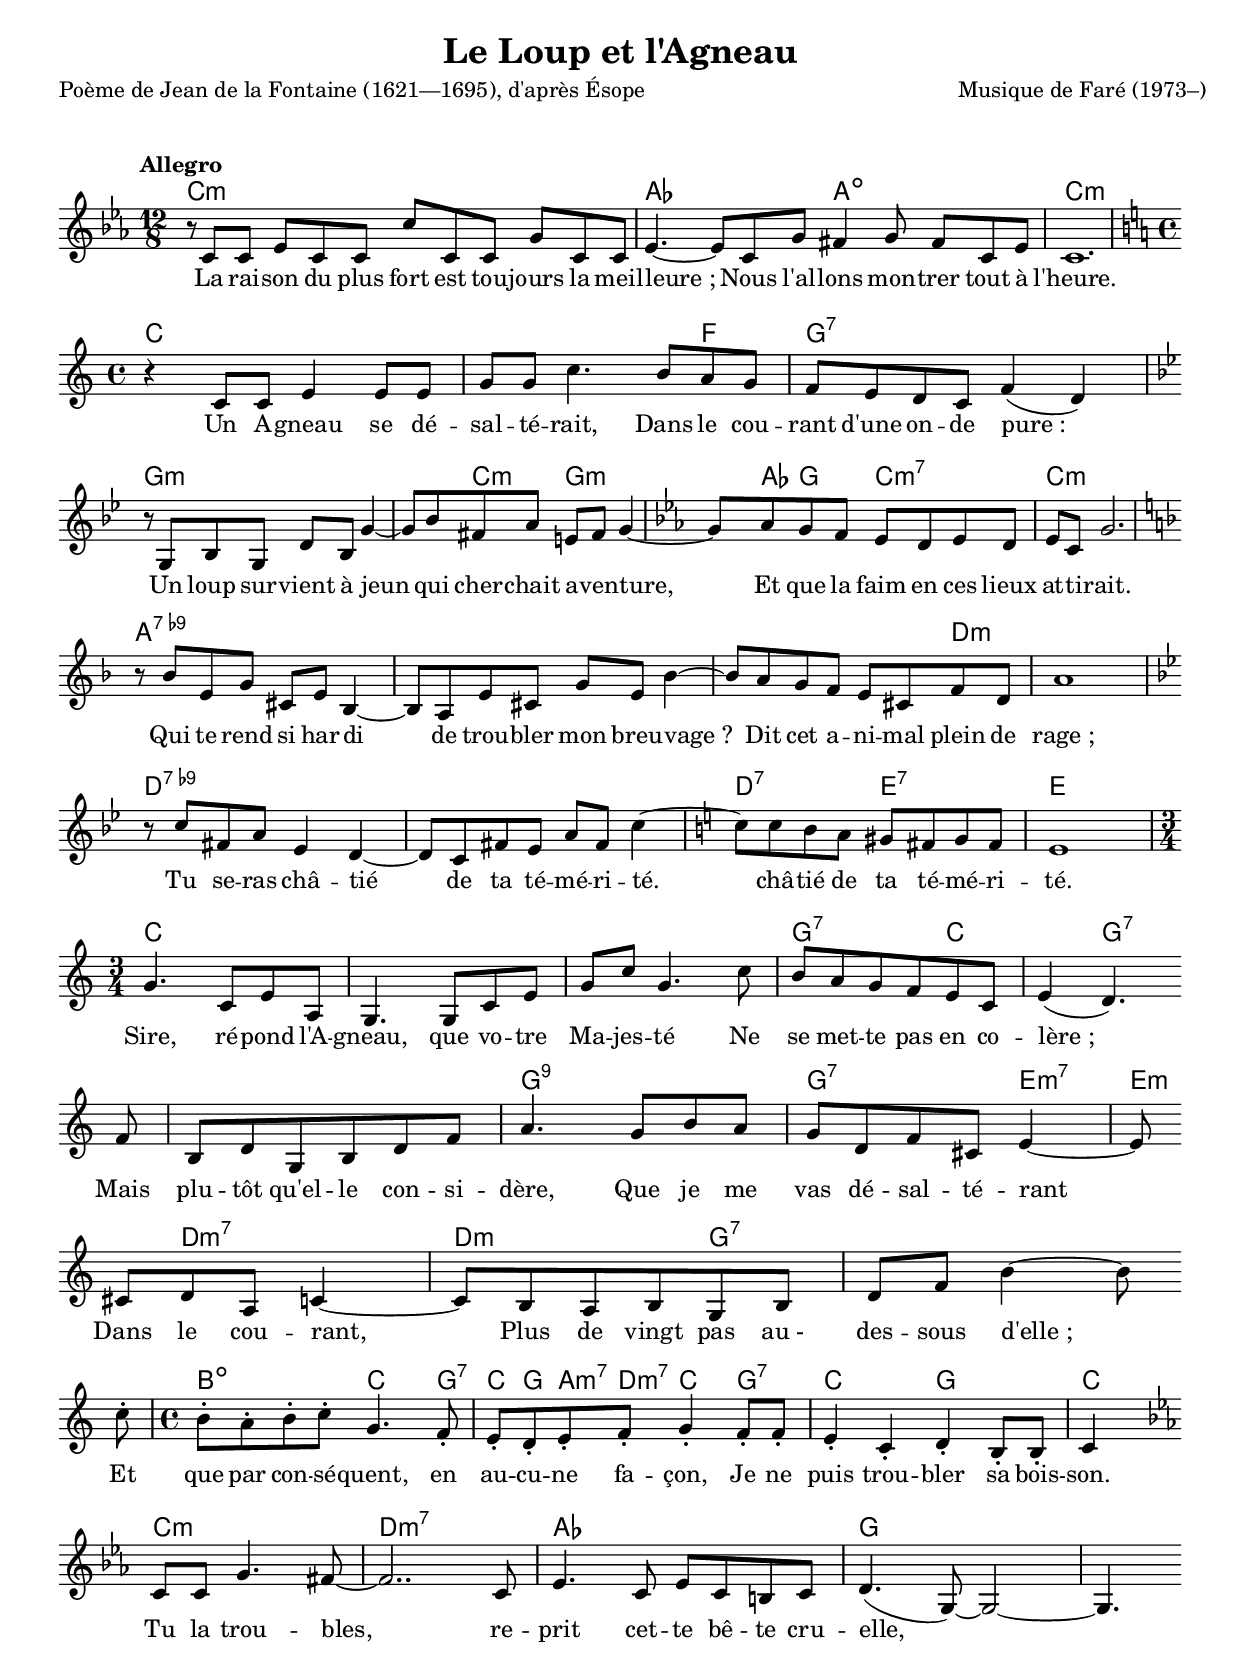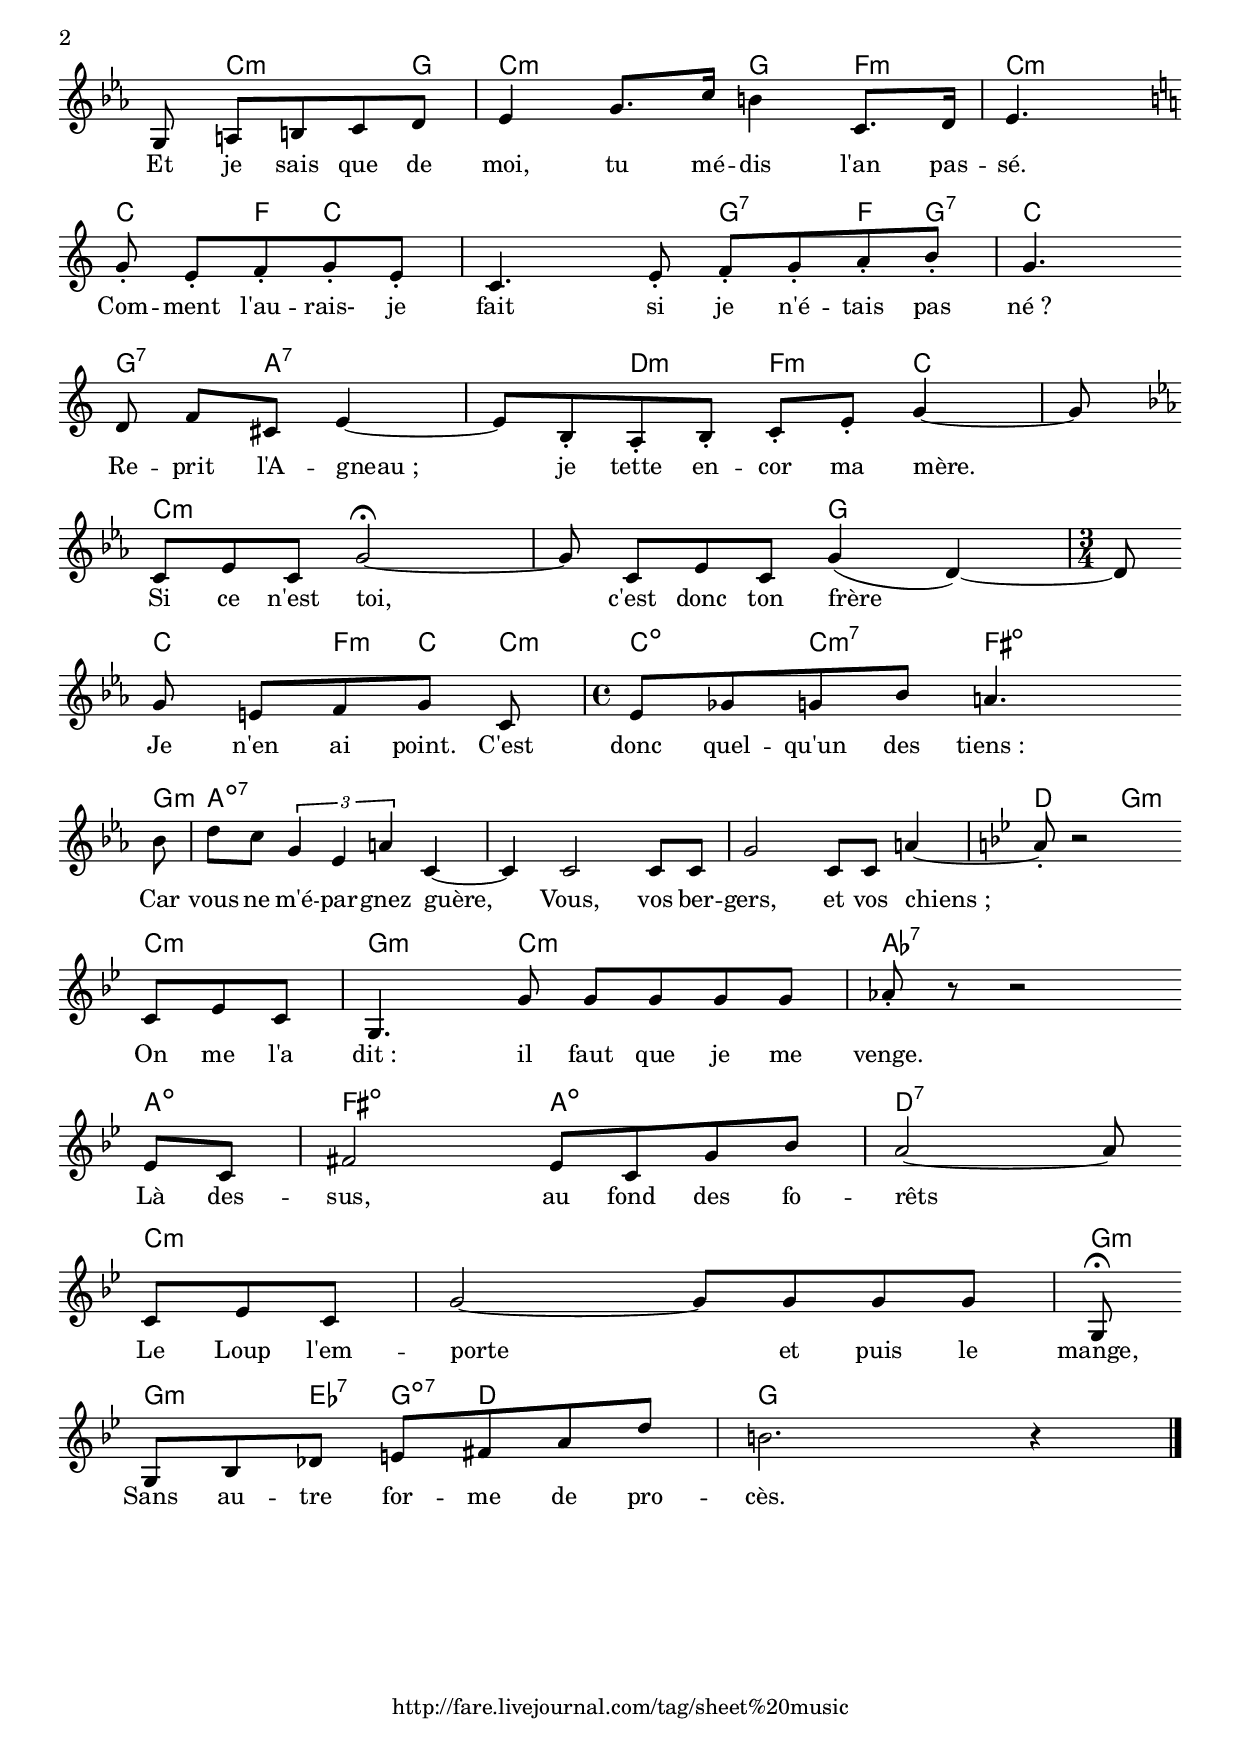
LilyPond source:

\version "2.18.2"

\paper{
    system-system-spacing = #'((basic-distance . 10) (padding . 2))
    between-system-space = 1\cm
    between-system-padding = #1
    ragged-bottom=##f
    ragged-last-bottom=##t
    indent = 0\cm
}
#(set-global-staff-size 19)

\header{
  title = "Le Loup et l'Agneau"
  poet = "Poème de Jean de la Fontaine (1621—1695), d'après Ésope" % paru en 1668
  composer = "Musique de Faré (1973–)"
  % tagline = "http://fare.livejournal.com/XXX.html"
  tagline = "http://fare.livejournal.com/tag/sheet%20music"
}

harmonies = \chordmode {
  c1.:m | aes2. a2.:dim | c1.:m |
  c1 | c2. f4 | g1:7 |
  g:m | g4:m c:m g2:m | g8:m aes g4 c2:m7 | c1:m |
  a:9- | a:9- | a2.:9- d4:m | d1:m |
  d:9- | d:9- | d2:7 e:7 | e1 |
  c2. | c | c | g2:7 c4 | c4 g2:7 |
  g2.:7 | g:9 | g2:7 e4:m7 | e4:m
  d2:m7 | d2:m g4:7 | g2.:7 |
  b2:dim c4. g8:7 | c8 g a:m7 d:m7 c4 g:7 | c2 g | c4
  c2.:m | d1:m7 | aes | g | g2
  c4.:m g8 | c2:m g4 f:m | c4.:m
  c4 f8 c4 | c2 g4:7 f8 g:7 | c4.
  g4:7 a4.:7 | a4:7 d:m f:m c | c8
  c2..:m | c2:m g | g8
  c4 f8:m c c:m | c4:dim c:m7 fis4.:dim %{<- or simply d4.:7 ? %}
  g8:m | a1:dim7 | a1:dim7 | a:dim7 | d4. g4:m
  c4.:m | g4.:m c8:m c2:m | aes2.:7
  a4:dim | fis2:dim a:dim | d2:7 d8:7
  c4.:m | c1:m | g8:m
  g4:m ees8:7 g:dim7- d4. | g2.
}

melody = \relative c'
{
  \tempo "Allegro"

%  La raison du plus fort est toujours la meilleure ;
%      Nous l'allons montrer tout à l'heure.
  \time 12/8 \key c \minor r8 c c  ees c c  c' c, c  g' c, c | ees4.~  ees8 %\bar"" \break
  c g'  fis4 g8  fis c ees | c1. | \break

%      Un Agneau se désaltérait,
%    Dans le courant d'une onde pure :
  \time 4/4 \key c \major r4  c8 c  e4  e8 e | g g  c4.
  b8[a g] | f[ e  d c]  f4(  d) | \break

%  Un loup survient à jeun qui cherchait aventure,
%        Et que la faim en ces lieux attirait.
  \key g \minor r8 g,  bes g  d' bes  g'4~ | g8 bes  fis a  e fis  g4~ |
  \key c \minor g8 aes  g f  ees d  ees d | ees c  g'2. | \break

%  Qui te rend si hardi de troubler mon breuvage ?
%        Dit cet animal plein de rage ;
  \key d \minor r8 bes  e, g  cis, e  bes4~ | bes8 a8  e' cis  g' e  bes'4~ | bes8
  a  g f  e cis  f d | a'1 | \break

%  Tu seras châtié de ta témérité.
%         châtié de ta témérité.
  \key g \minor r8 c  fis, a  ees4  d~ | d8 c  fis ees  a fis  c'4~ |
  \key a \minor c8 c  b a  gis fis  gis fis | e1 | \break

%  Sire, répond l'Agneau, que votre Majesté
%        Ne se mette pas en colère ;
  \time 3/4 \key c \major  g4.  c,8  e a,  | g4.  g8  c e | g c  g4.
  c8 | b a  g f  e c | e4(d4.) \bar"" \break

%        Mais plutôt qu'elle considère,
%        Que je me vas désaltérant
  f8 | b, d  g, b  d f | a4.
  g8  b a | g d  f cis  e4~ | e8 \bar"" \break

%        Dans le courant,
%        Plus de vingt pas au-dessous d'elle ;
  cis  d a  c4~ | c8
  b8  a b  g b | d f  b4~  b8 \bar"" \break

%  Et que par conséquent, en aucune façon,
%        Je ne puis troubler sa boisson.
  c8\staccato | \time 4/4 b\staccato a\staccato  b\staccato c\staccato  g4.
  f8\staccato | e\staccato d\staccato  e\staccato f\staccato  g4\staccato
  f8\staccato f\staccato | e4\staccato  c\staccato  d\staccato  b8\staccato b\staccato | c4 \bar"" \break

%  Tu la troubles, reprit cette bête cruelle,
%  Et je sais que de moi, tu médis l'an passé.
  \key c \minor c8 c8 g'4.  fis8~ | fis2..  c8 | ees4.  c8  ees c  b c | d4.(g,8~)g2~ | g4. \bar"" \break
  g8  a b  c d | ees4  g8. c16  b4  c,8. d16 | ees4. \bar"" \break

%  Comment l'aurais-je fait si je n'étais pas né ?
%    Reprit l'Agneau ; je tette encor ma mère.
  \key c \major g8\staccato  e8\staccato f\staccato  g\staccato e\staccato | c4.
     e8\staccato  f\staccato g\staccato  a\staccato b\staccato | g4. \bar"" \break
  d8  f cis  e4~ | e8 b\staccato  a\staccato b\staccato  c\staccato e\staccato  g4~ | g8 \bar"" \break

%        Si ce n'est toi, c'est donc ton frère
%    Je n'en ai point. C'est donc quelqu'un des tiens :
  \key c \minor c,8[  ees c] g'2~\fermata | g8 c,[  ees c]  g'4(d~) | \time 3/4 d8 \bar"" \break
  g  e[f g]  c,8 | \time 4/4 ees ges  g bes  a4. \bar"" \break

%        Car vous ne m'épargnez guère,
%        Vous, vos bergers, et vos chiens ;
%    On me l'a dit : il faut que je me venge.
  bes8 | d c  \times 2/3 {g4 ees a}  c,4~ | c % quoting Stravinsky's Firebird.
  c2  c8 c | g'2  c,8 c a'4~| \key g \minor a8\staccato r2 \bar"" \break
  c,8  ees c | g4.  g'8  g g  g g | aes8\staccato r8 r2 \bar"" \break

%      Là dessus, au fond des forêts
%    Le Loup l'emporte et puis le mange,
%      Sans autre forme de procès.
  ees8 c | fis2 ees8 c g' bes | a2~ a8 \bar"" \break
  c,8 ees c | g'2~ g8  g  g g | g,8\fermata \bar"" \break
  g8  bes des  e fis  a d | b2. r4 \bar"|."
 }

text = \lyricmode {
  La rai -- son du plus fort est tou -- jours la meil -- "leure ;" %
      Nous l'al -- lons mon -- trer tout à "l'heure."

      Un A -- gneau se dé -- sal -- té -- "rait," % desalteroit
    Dans le cou -- rant d'une on -- de "pure :"
  Un loup sur -- vient à jeun qui cher -- chait a -- ven -- "ture," % avanture
        Et que la faim en ces lieux at -- ti -- "rait." % attiroit
  Qui te rend si har -- di de trou -- bler mon breu -- "vage ?" % bruvage
        Dit cet a -- ni -- mal plein de "rage ;"
  Tu se -- ras châ -- tié de ta té -- mé -- ri -- "té." % chatié, temerité
        châ -- tié de ta té -- mé -- ri -- "té." % (ma répétition)
  "Sire," ré -- pond l'A -- "gneau," que vo -- tre Ma -- jes -- té % repond
        Ne se met -- te pas en co -- "lère ;" % colere
        Mais plu -- tôt qu'el -- le con -- si -- "dère," % considere
        Que je me vas dé -- sal -- té -- rant % desalterant
        Dans le cou -- "rant," %
        Plus de vingt pas "au -" des -- sous "d'elle ;" % au dessous
  Et que par con -- sé -- quent, en au -- cu -- ne fa -- "çon," % consequent
        Je ne puis trou -- bler sa bois -- "son."
  Tu la trou -- bles, re -- prit cet -- te bê -- te cru -- elle, % bete
  Et je sais que de moi, tu mé -- dis l'an pas -- "sé." % sai, medis
  Com -- ment l'au -- "rais-" je fait si je n'é -- tais pas "né ?" % aurois, etois
    Re -- prit l'A -- "gneau ;" je tette en -- cor ma "mère."% mere
        Si ce n'est "toi," c'est donc ton frère
    Je n'en ai "point." C'est donc quel -- qu'un des "tiens :"
        Car vous ne m'é -- par -- gnez "guère," % epargnez guere
        Vous, vos ber -- gers, et vos "chiens ;" % &
    On me l'a "dit :" il faut que je me "venge." % vange
      Là des -- "sus," au fond des fo -- "rêts" % forests
    Le Loup l'em -- porte et puis le "mange,"
      Sans au -- tre for -- me de pro -- "cès." % procez
% https://books.google.com/books?id=927fa-110-0C&pg=PA122&dq=%22la+raison+du+plus+fort+est+toujours+la+meilleure%22&hl=en&sa=X&ved=0ahUKEwiDoM6NnrnfAhXylOAKHeFrDiwQ6AEIRDAD#v=onepage&q=%22la%20raison%20du%20plus%20fort%20est%20toujours%20la%20meilleure%22&f=false
}

\score {
  <<
    \new ChordNames { \set chordChanges = ##t \harmonies }
    \override Score.BarNumber #'break-visibility = #'#(#f #f #f)
    \new Voice = "one" { \autoBeamOn \melody }
    \new Lyrics \lyricsto "one" \text
  >>
  %\midi { \context { \Score tempoWholesPerMinute = #(ly:make-moment 160 4) } }
}
%\markup{ }
